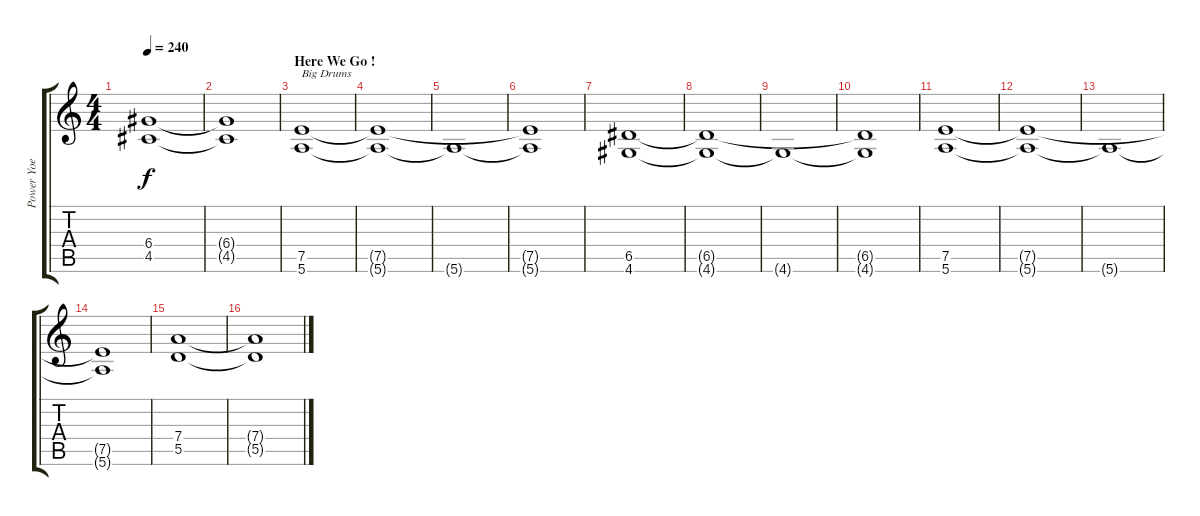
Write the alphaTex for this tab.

\track ("Power Yoe" "Power Yoe") {instrument distortionguitar}
\staff {score tabs}
\tuning (E4 B3 G3 D3 A2 E2) {hide}
\ts (4 4)
\tempo 240
\clef g2
\ks c
(6.4 4.5).1{dy f} |
(6.4{t} 4.5{t}).1 |
\section ("" "Here We Go !")
(7.5 5.6).1{txt "Big Drums"} |
(7.5{t} 5.6{t}).1 |
5.6{t}.1 |
(7.5{t} 5.6{t}).1 |
(6.5 4.6).1 |
(6.5{t} 4.6{t}).1 |
4.6{t}.1 |
(6.5{t} 4.6{t}).1 |
(7.5 5.6).1 |
(7.5{t} 5.6{t}).1 |
5.6{t}.1 |
(7.5{t} 5.6{t}).1 |
(7.4 5.5).1 |
(7.4{t} 5.5{t}).1
